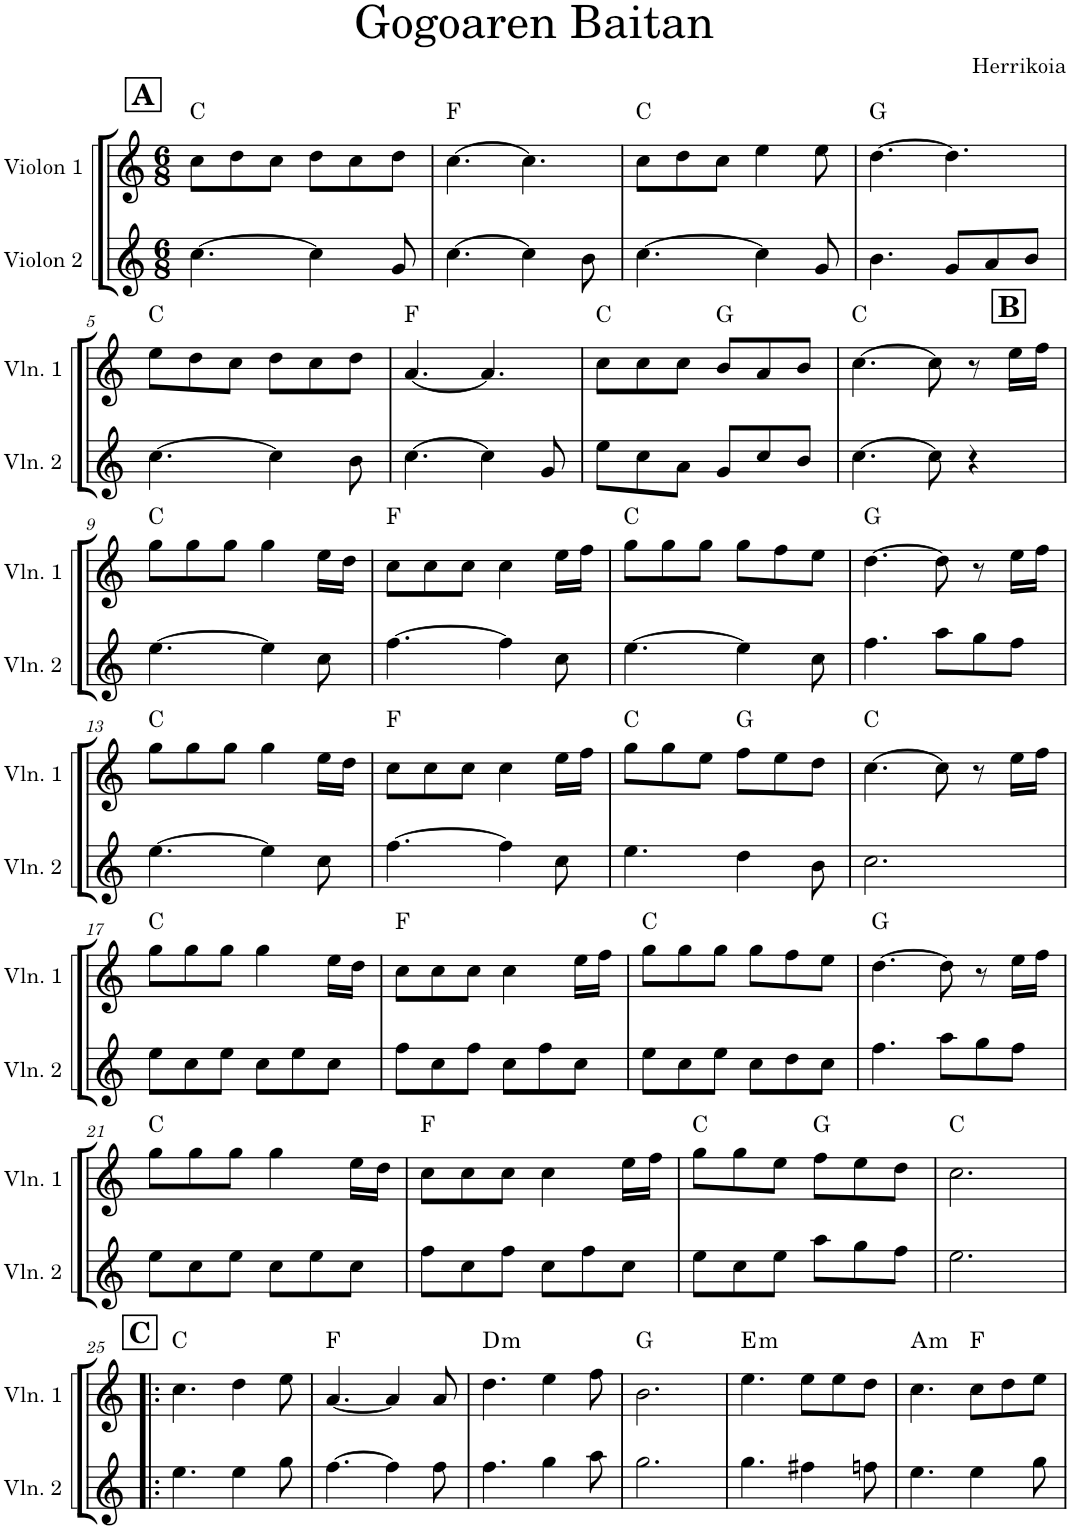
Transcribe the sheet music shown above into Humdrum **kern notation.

**kern	**kern	**harte
*part2	*part1	*part1
*staff2	*staff1	*
*I"Violon 2	*I"Violon 1	*
*I'Vln. 2	*I'Vln. 1	*
*clefG2	*clefG2	*
*k[]	*k[]	*
*M6/8	*M6/8	*
!!LO:REH:place=s1:a:B:cj:fs=14:t=A
=1	=1	=1
[4.cc\	8cc\L	C:maj
.	8dd\	.
.	8cc\J	.
4cc\]	8dd\L	.
.	8cc\	.
8g/	8dd\J	.
=2	=2	=2
[4.cc\	[4.cc\	F:maj
4cc\]	4.cc\]	.
8b\	.	.
=3	=3	=3
[4.cc\	8cc\L	C:maj
.	8dd\	.
.	8cc\J	.
4cc\]	4ee\	.
8g/	8ee\	.
=4	=4	=4
4.b\	[4.dd\	G:maj
8g/L	4.dd\]	.
8a/	.	.
8b/J	.	.
!!LO:LB:g=z
=5	=5	=5
[4.cc\	8ee\L	C:maj
.	8dd\	.
.	8cc\J	.
4cc\]	8dd\L	.
.	8cc\	.
8b\	8dd\J	.
=6	=6	=6
[4.cc\	[4.a/	F:maj
4cc\]	4.a/]	.
8g/	.	.
=7	=7	=7
8ee\L	8cc\L	C:maj
8cc\	8cc\	.
8a\J	8cc\J	.
8g/L	8b/L	G:maj
8cc/	8a/	.
8b/J	8b/J	.
!!LO:REH:place=s1:a:B:cj:fs=14:t=B:qo=2.5
=8	=8	=8
[4.cc\	[4.cc\	C:maj
8cc\]	8cc\]	.
4r	8r	.
.	16ee\LL	.
.	16ff\JJ	.
!!LO:LB:g=z
=9	=9	=9
[4.ee\	8gg\L	C:maj
.	8gg\	.
.	8gg\J	.
4ee\]	4gg\	.
8cc\	16ee\LL	.
.	16dd\JJ	.
=10	=10	=10
[4.ff\	8cc\L	F:maj
.	8cc\	.
.	8cc\J	.
4ff\]	4cc\	.
8cc\	16ee\LL	.
.	16ff\JJ	.
=11	=11	=11
[4.ee\	8gg\L	C:maj
.	8gg\	.
.	8gg\J	.
4ee\]	8gg\L	.
.	8ff\	.
8cc\	8ee\J	.
=12	=12	=12
4.ff\	[4.dd\	G:maj
8aa\L	8dd\]	.
8gg\	8r	.
8ff\J	16ee\LL	.
.	16ff\JJ	.
!!LO:LB:g=z
=13	=13	=13
[4.ee\	8gg\L	C:maj
.	8gg\	.
.	8gg\J	.
4ee\]	4gg\	.
8cc\	16ee\LL	.
.	16dd\JJ	.
=14	=14	=14
[4.ff\	8cc\L	F:maj
.	8cc\	.
.	8cc\J	.
4ff\]	4cc\	.
8cc\	16ee\LL	.
.	16ff\JJ	.
=15	=15	=15
4.ee\	8gg\L	C:maj
.	8gg\	.
.	8ee\J	.
4dd\	8ff\L	G:maj
.	8ee\	.
8b\	8dd\J	.
=16	=16	=16
2.cc\	[4.cc\	C:maj
.	8cc\]	.
.	8r	.
.	16ee\LL	.
.	16ff\JJ	.
!!LO:LB:g=z
=17	=17	=17
8ee\L	8gg\L	C:maj
8cc\	8gg\	.
8ee\J	8gg\J	.
8cc\L	4gg\	.
8ee\	.	.
8cc\J	16ee\LL	.
.	16dd\JJ	.
=18	=18	=18
8ff\L	8cc\L	F:maj
8cc\	8cc\	.
8ff\J	8cc\J	.
8cc\L	4cc\	.
8ff\	.	.
8cc\J	16ee\LL	.
.	16ff\JJ	.
=19	=19	=19
8ee\L	8gg\L	C:maj
8cc\	8gg\	.
8ee\J	8gg\J	.
8cc\L	8gg\L	.
8dd\	8ff\	.
8cc\J	8ee\J	.
=20	=20	=20
4.ff\	[4.dd\	G:maj
8aa\L	8dd\]	.
8gg\	8r	.
8ff\J	16ee\LL	.
.	16ff\JJ	.
!!LO:LB:g=z
=21	=21	=21
8ee\L	8gg\L	C:maj
8cc\	8gg\	.
8ee\J	8gg\J	.
8cc\L	4gg\	.
8ee\	.	.
8cc\J	16ee\LL	.
.	16dd\JJ	.
=22	=22	=22
8ff\L	8cc\L	F:maj
8cc\	8cc\	.
8ff\J	8cc\J	.
8cc\L	4cc\	.
8ff\	.	.
8cc\J	16ee\LL	.
.	16ff\JJ	.
=23	=23	=23
8ee\L	8gg\L	C:maj
8cc\	8gg\	.
8ee\J	8ee\J	.
8aa\L	8ff\L	G:maj
8gg\	8ee\	.
8ff\J	8dd\J	.
=24	=24	=24
2.ee\	2.cc\	C:maj
!!LO:LB:g=z
!!LO:REH:place=s1:a:B:cj:fs=14:t=C
=25!|:	=25!|:	=25!|:
4.ee\	4.cc\	C:maj
4ee\	4dd\	.
8gg\	8ee\	.
=26	=26	=26
[4.ff\	[4.a/	F:maj
4ff\]	4a/]	.
8ff\	8a/	.
=27	=27	=27
!	!	!LO:H:kt=m
4.ff\	4.dd\	D:min
4gg\	4ee\	.
8aa\	8ff\	.
=28	=28	=28
2.gg\	2.b\	G:maj
=29	=29	=29
!	!	!LO:H:kt=m
4.gg\	4.ee\	E:min
4ff#X\	8ee\L	.
.	8ee\	.
8ffn\	8dd\J	.
=30	=30	=30
!	!	!LO:H:kt=m
4.ee\	4.cc\	A:min
4ee\	8cc\L	F:maj
.	8dd\	.
8gg\	8ee\J	.
=	=	=
*-	*-	*-
